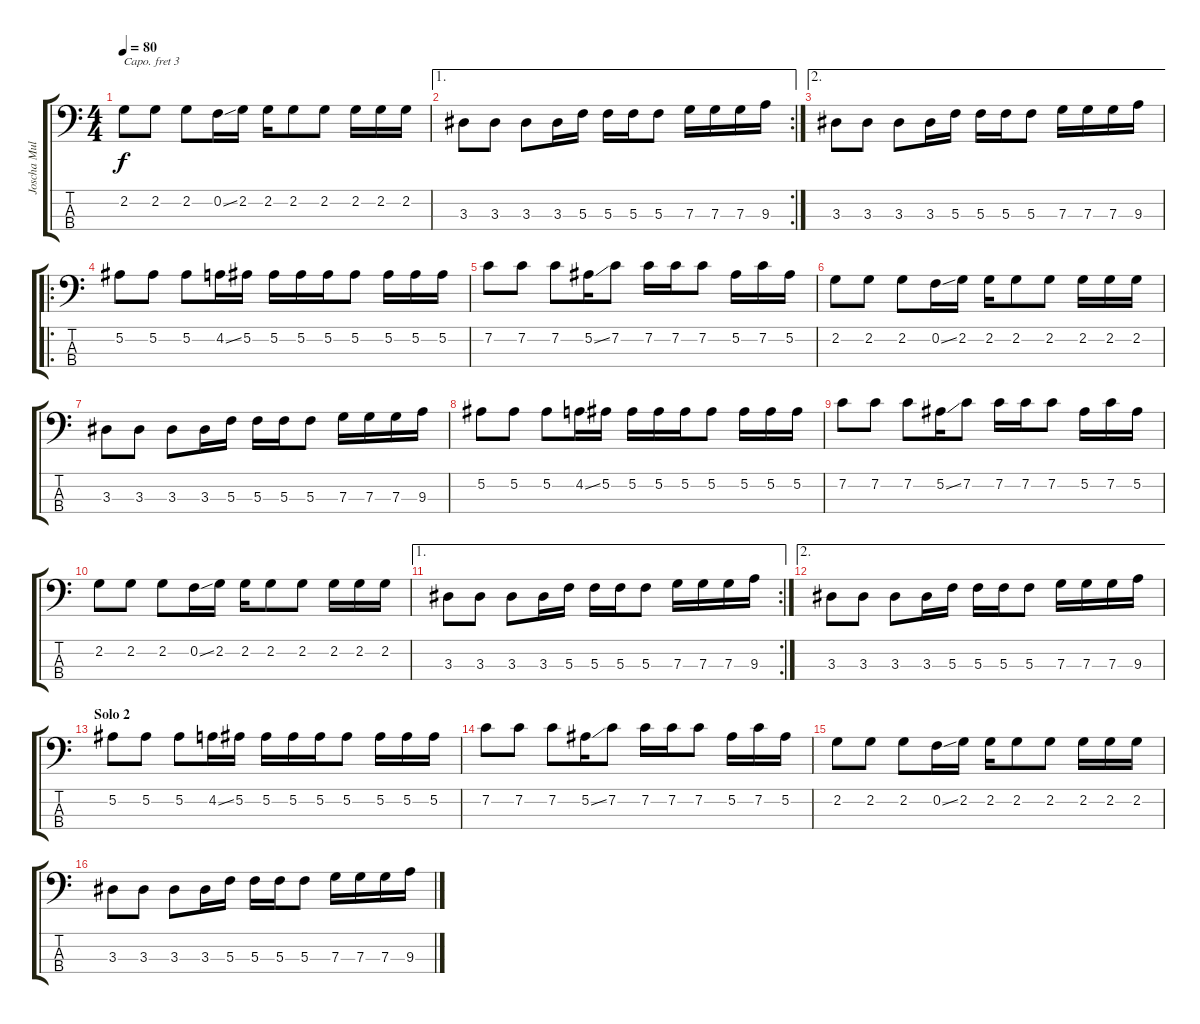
\track ("Joscha Mulorz" "Joscha Mul") {instrument electricbassfinger}
\staff {score tabs}
\capo 3
\tuning (G2 D2 A1 E1) {hide}
\ts (4 4)
\tempo 80
\clef f4
\ks c
2.2.8{dy f} 2.2.8 2.2.8 0.2{ss}.16 2.2.16 2.2.16 2.2.8 2.2.8 2.2.16 2.2.16 2.2.16 |
\ae 1
\rc 2
3.3.8 3.3.8 3.3.8 3.3.16 5.3.16 5.3.16 5.3.16 5.3.8 7.3.16 7.3.16 7.3.16 9.3.16 |
\ae 2
3.3.8 3.3.8 3.3.8 3.3.16 5.3.16 5.3.16 5.3.16 5.3.8 7.3.16 7.3.16 7.3.16 9.3.16 |
\ro
5.2.8 5.2.8 5.2.8 4.2{ss}.16 5.2.16 5.2.16 5.2.16 5.2.16 5.2.8 5.2.16 5.2.16 5.2.16 |
7.2.8 7.2.8 7.2.8 5.2{ss}.16 7.2.8 7.2.16 7.2.16 7.2.8 5.2.16 7.2.16 5.2.16 |
2.2.8 2.2.8 2.2.8 0.2{ss}.16 2.2.16 2.2.16 2.2.8 2.2.8 2.2.16 2.2.16 2.2.16 |
3.3.8 3.3.8 3.3.8 3.3.16 5.3.16 5.3.16 5.3.16 5.3.8 7.3.16 7.3.16 7.3.16 9.3.16 |
5.2.8 5.2.8 5.2.8 4.2{ss}.16 5.2.16 5.2.16 5.2.16 5.2.16 5.2.8 5.2.16 5.2.16 5.2.16 |
7.2.8 7.2.8 7.2.8 5.2{ss}.16 7.2.8 7.2.16 7.2.16 7.2.8 5.2.16 7.2.16 5.2.16 |
2.2.8 2.2.8 2.2.8 0.2{ss}.16 2.2.16 2.2.16 2.2.8 2.2.8 2.2.16 2.2.16 2.2.16 |
\ae 1
\rc 2
3.3.8 3.3.8 3.3.8 3.3.16 5.3.16 5.3.16 5.3.16 5.3.8 7.3.16 7.3.16 7.3.16 9.3.16 |
\ae 2
3.3.8 3.3.8 3.3.8 3.3.16 5.3.16 5.3.16 5.3.16 5.3.8 7.3.16 7.3.16 7.3.16 9.3.16 |
\section ("" "Solo 2")
5.2.8 5.2.8 5.2.8 4.2{ss}.16 5.2.16 5.2.16 5.2.16 5.2.16 5.2.8 5.2.16 5.2.16 5.2.16 |
7.2.8 7.2.8 7.2.8 5.2{ss}.16 7.2.8 7.2.16 7.2.16 7.2.8 5.2.16 7.2.16 5.2.16 |
2.2.8 2.2.8 2.2.8 0.2{ss}.16 2.2.16 2.2.16 2.2.8 2.2.8 2.2.16 2.2.16 2.2.16 |
3.3.8 3.3.8 3.3.8 3.3.16 5.3.16 5.3.16 5.3.16 5.3.8 7.3.16 7.3.16 7.3.16 9.3.16
